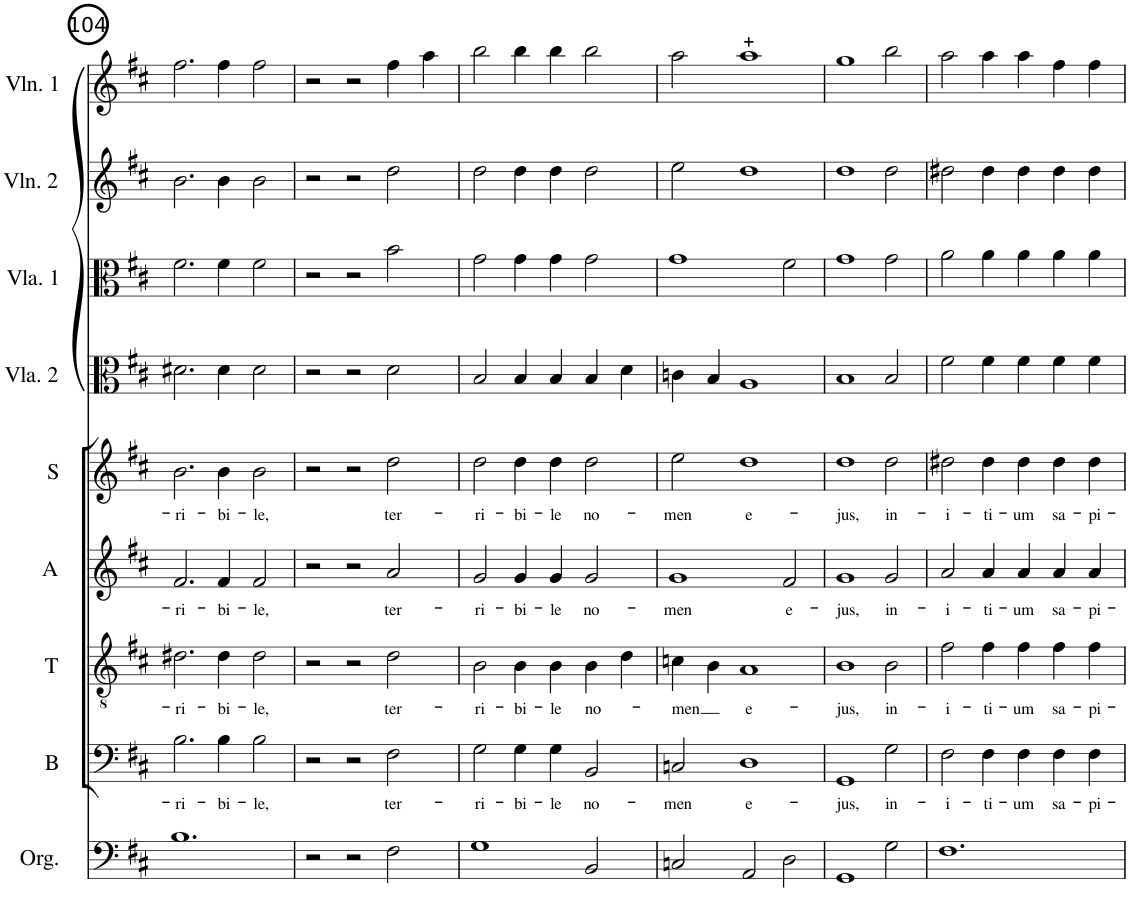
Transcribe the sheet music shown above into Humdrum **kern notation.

**kern	**kern	**text	**kern	**text	**kern	**text	**kern	**text	**kern	**kern	**kern	**kern
*part9	*part8	*part8	*part7	*part7	*part6	*part6	*part5	*part5	*part4	*part3	*part2	*part1
*staff9	*staff8	*staff8	*staff7	*staff7	*staff6	*staff6	*staff5	*staff5	*staff4	*staff3	*staff2	*staff1
*I"Organ	*I"Bass	*	*I"Tenor	*	*I"Alto	*	*I"Soprano	*	*I"Viola 2	*I"Viola 1	*I"Violin 2	*I"Violin 1
*I'Org.	*I'B	*	*I'T	*	*I'A	*	*I'S	*	*I'Vla. 2	*I'Vla. 1	*I'Vln. 2	*I'Vln. 1
!!LO:PB:g=z
*clefF4	*clefF4	*	*clefGv2	*	*clefG2	*	*clefG2	*	*clefC3	*clefC3	*clefG2	*clefG2
*k[f#c#]	*k[f#c#]	*	*k[f#c#]	*	*k[f#c#]	*	*k[f#c#]	*	*k[f#c#]	*k[f#c#]	*k[f#c#]	*k[f#c#]
*D:	*D:	*	*D:	*	*D:	*	*D:	*	*D:	*D:	*D:	*D:
*M3/2	*M3/2	*	*M3/2	*	*M3/2	*	*M3/2	*	*M3/2	*M3/2	*M3/2	*M3/2
=104	=104	=104	=104	=104	=104	=104	=104	=104	=104	=104	=104	=104
!	!	!LO:LY:b	!	!LO:LY:b	!	!LO:LY:b	!	!LO:LY:b	!	!	!	!
1.B	2.B\	-ri-	2.d#X\	-ri-	2.f#/	-ri-	2.b\	-ri-	2.d#X\	2.f#\	2.b\	2.ff#\
!	!	!LO:LY:b	!	!LO:LY:b	!	!LO:LY:b	!	!LO:LY:b	!	!	!	!
.	4B\	-bi-	4d#\	-bi-	4f#/	-bi-	4b\	-bi-	4d#\	4f#\	4b\	4ff#\
!	!	!LO:LY:b	!	!LO:LY:b	!	!LO:LY:b	!	!LO:LY:b	!	!	!	!
.	2B\	-le,	2d#\	-le,	2f#/	-le,	2b\	-le,	2d#\	2f#\	2b\	2ff#\
=105	=105	=105	=105	=105	=105	=105	=105	=105	=105	=105	=105	=105
2r	2r	.	2r	.	2r	.	2r	.	2r	2r	2r	2r
2r	2r	.	2r	.	2r	.	2r	.	2r	2r	2r	2r
!	!	!LO:LY:b	!	!LO:LY:b	!	!LO:LY:b	!	!LO:LY:b	!	!	!	!
2F#\	2F#\	ter-	2d\	ter-	2a/	ter-	2dd\	ter-	2d\	2b\	2dd\	4ff#\
.	.	.	.	.	.	.	.	.	.	.	.	4aa\
=106	=106	=106	=106	=106	=106	=106	=106	=106	=106	=106	=106	=106
!	!	!LO:LY:b	!	!LO:LY:b	!	!LO:LY:b	!	!LO:LY:b	!	!	!	!
1G	2G\	-ri-	2B\	-ri-	2g/	-ri-	2dd\	-ri-	2B/	2g\	2dd\	2bb\
!	!	!LO:LY:b	!	!LO:LY:b	!	!LO:LY:b	!	!LO:LY:b	!	!	!	!
.	4G\	-bi-	4B\	-bi-	4g/	-bi-	4dd\	-bi-	4B/	4g\	4dd\	4bb\
!	!	!LO:LY:b	!	!LO:LY:b	!	!LO:LY:b	!	!LO:LY:b	!	!	!	!
.	4G\	-le	4B\	-le	4g/	-le	4dd\	-le	4B/	4g\	4dd\	4bb\
!	!	!LO:LY:b	!	!LO:LY:b	!	!LO:LY:b	!	!LO:LY:b	!	!	!	!
2BB/	2BB/	no-	4B\	no-	2g/	no-	2dd\	no-	4B/	2g\	2dd\	2bb\
.	.	.	4d\	.	.	.	.	.	4d\	.	.	.
=107	=107	=107	=107	=107	=107	=107	=107	=107	=107	=107	=107	=107
!	!	!LO:LY:b	!	!LO:LY:b	!	!LO:LY:b	!	!LO:LY:b	!	!	!	!
2Cn/	2Cn/	-men	4cn\	-men	1g	-men	2ee\	-men	4cn\	1g	2ee\	2aa\
.	.	.	4B\	.	.	.	.	.	4B/	.	.	.
!	!	!LO:LY:b	!	!LO:LY:b	!	!	!	!LO:LY:b	!	!	!	!
2AA/	1D	e-	1A	e-	.	.	1dd	e-	1A	.	1dd	1aa
!	!	!	!	!	!	!LO:LY:b	!	!	!	!	!	!
2D\	.	.	.	.	2f#/	e-	.	.	.	2f#\	.	.
=108	=108	=108	=108	=108	=108	=108	=108	=108	=108	=108	=108	=108
!	!	!LO:LY:b	!	!LO:LY:b	!	!LO:LY:b	!	!LO:LY:b	!	!	!	!
1GG	1GG	-jus,	1B	-jus,	1g	-jus,	1dd	-jus,	1B	1g	1dd	1gg
!	!	!LO:LY:b	!	!LO:LY:b	!	!LO:LY:b	!	!LO:LY:b	!	!	!	!
2G\	2G\	in-	2B\	in-	2g/	in-	2dd\	in-	2B/	2g\	2dd\	2bb\
=109	=109	=109	=109	=109	=109	=109	=109	=109	=109	=109	=109	=109
!	!	!LO:LY:b	!	!LO:LY:b	!	!LO:LY:b	!	!LO:LY:b	!	!	!	!
1.F#	2F#\	-i-	2f#\	-i-	2a/	-i-	2dd#X\	-i-	2f#\	2a\	2dd#X\	2aa\
!	!	!LO:LY:b	!	!LO:LY:b	!	!LO:LY:b	!	!LO:LY:b	!	!	!	!
.	4F#\	-ti-	4f#\	-ti-	4a/	-ti-	4dd#\	-ti-	4f#\	4a\	4dd#\	4aa\
!	!	!LO:LY:b	!	!LO:LY:b	!	!LO:LY:b	!	!LO:LY:b	!	!	!	!
.	4F#\	-um	4f#\	-um	4a/	-um	4dd#\	-um	4f#\	4a\	4dd#\	4aa\
!	!	!LO:LY:b	!	!LO:LY:b	!	!LO:LY:b	!	!LO:LY:b	!	!	!	!
.	4F#\	sa-	4f#\	sa-	4a/	sa-	4dd#\	sa-	4f#\	4a\	4dd#\	4ff#\
!	!	!LO:LY:b	!	!LO:LY:b	!	!LO:LY:b	!	!LO:LY:b	!	!	!	!
.	4F#\	-pi-	4f#\	-pi-	4a/	-pi-	4dd#\	-pi-	4f#\	4a\	4dd#\	4ff#\
=	=	=	=	=	=	=	=	=	=	=	=	=
*-	*-	*-	*-	*-	*-	*-	*-	*-	*-	*-	*-	*-
